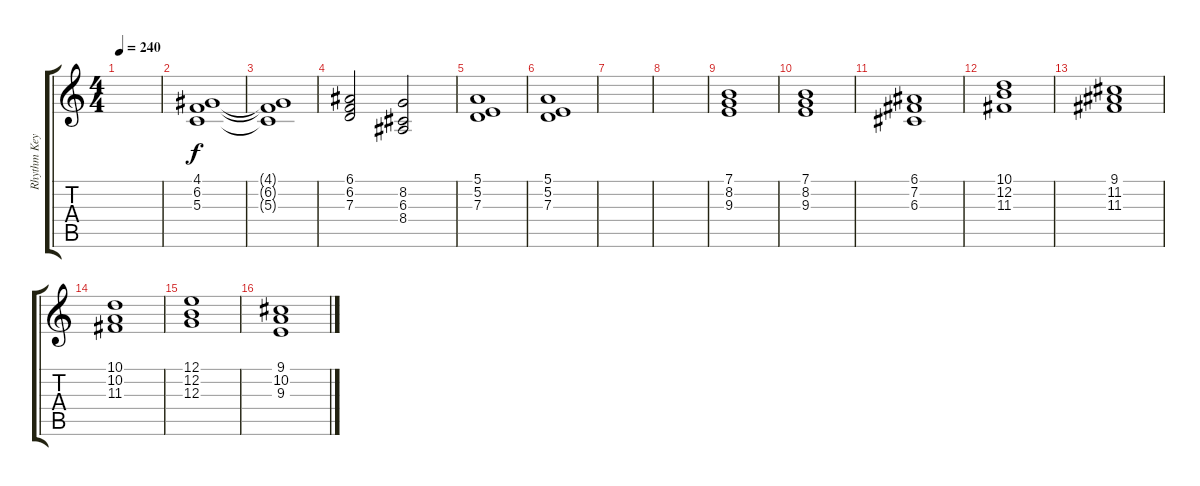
\track ("Rhythm Keyboard" "Rhythm Key") {instrument harpsichord}
\staff {score tabs}
\tuning (E4 B3 G3 D3 A2 E2) {hide}
\ts (4 4)
\tempo 240
\clef g2
\ks c
|
(4.1 6.2 5.3).1 |
(4.1{t} 6.2{t} 5.3{t}).1 |
(6.1 6.2 7.3).2 (8.2 6.3 8.4).2 |
(5.1 5.2 7.3).1 |
(5.1 5.2 7.3).1 |
|
|
(7.1 8.2 9.3).1 |
(7.1 8.2 9.3).1 |
(6.1 7.2 6.3).1 |
(10.1 12.2 11.3).1 |
(9.1 11.2 11.3).1 |
(10.1 10.2 11.3).1 |
(12.1 12.2 12.3).1 |
(9.1 10.2 9.3).1
